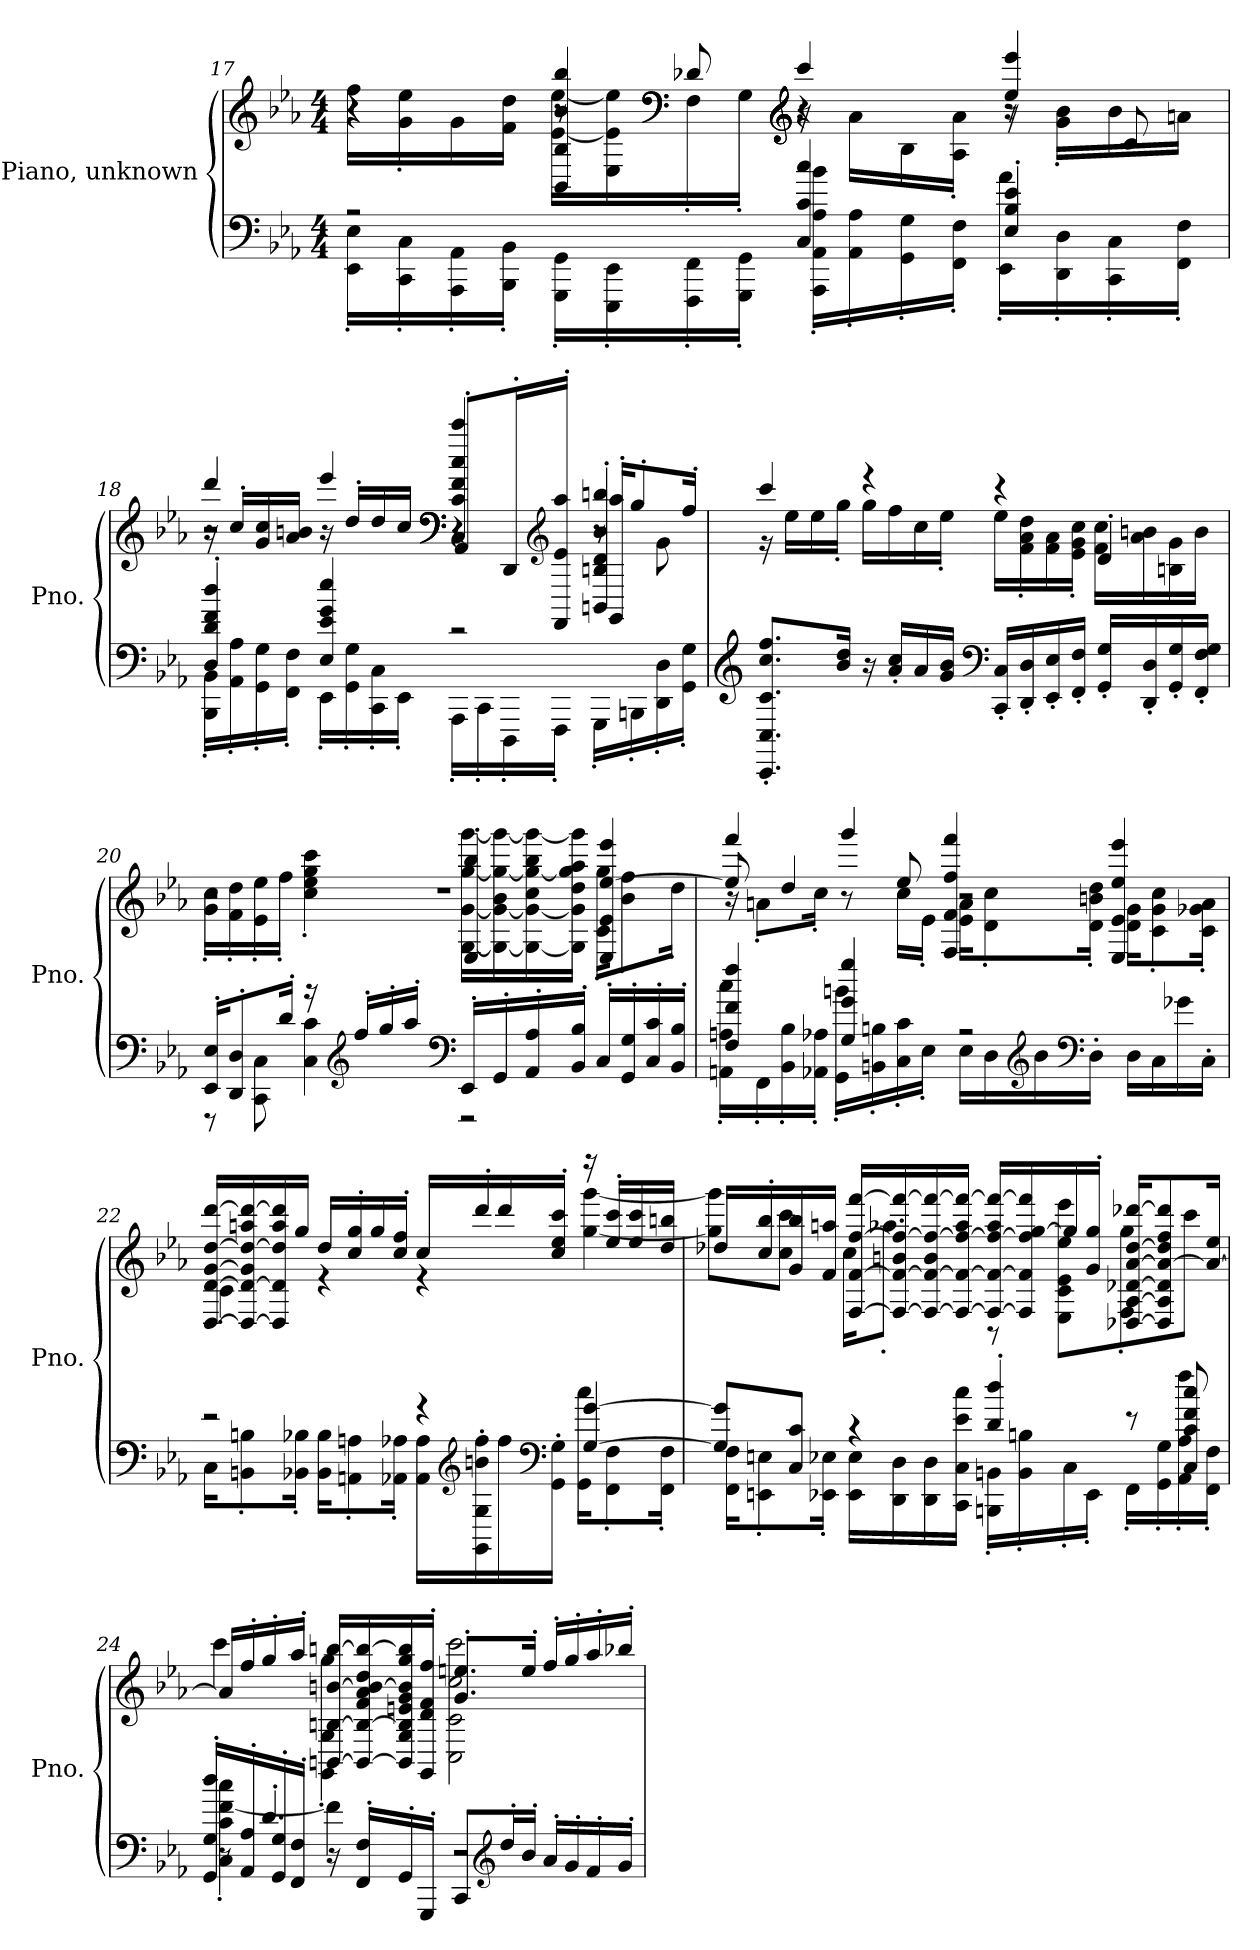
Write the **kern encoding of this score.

**kern	**kern
*part1	*part1
*staff2	*staff1
*I"Piano, unknown	*
*I'Pno.	*
!!LO:LB:g=z
*clefF4	*clefG2
*k[b-e-a-]	*k[b-e-a-]
*M4/4	*M4/4
=17	=17
*^	*^
*	*	*	*^
2r	16EE-\' 16E-\'LL	4r	16ff\LL	4r
.	16CC\' 16C\'	.	16g\' 16ee-\'	.
.	16AAA-\' 16AA-\'	.	16g\	.
.	16BBB-\' 16BB-\'JJ	.	16f\ 16dd\JJ	.
.	16GGG\' 16GG\'LL	4BB-/ 4B-/ 4b-/ 4bb-/	[16e-\ [16ee-\LL	8r
.	16EEE-\' 16EE-\'	.	16E-\ 16e-\] 16ee-\]	.
*	*	*clefF4	*	*
.	16FFF\' 16FF\'	.	16F'\	8d-X/
.	16GGG\' 16GG\'JJ	.	16G'\JJ	.
*	*	*clefG2	*	*
4C/ 4c/ 4cc/	16AAA-\' 16AA-\' 16A-\' 16b-\'LL	4ccc/	16r	4r
.	16AA-\' 16A-\'	.	16a-\LL	.
.	16GG\' 16G\'	.	16B-\	.
.	16FF\' 16F\'JJ	.	16A-\' 16a-\'JJ	.
4E-/' 4B-/' 4e-/'	16EE-\' 16a-\'LL	4ee-/ 4eee-/	16r	8r
.	16DD\' 16D\'	.	16g\' 16b-\'LL	.
.	16CC\' 16C\'	.	16b-\	8c/
.	16FF\' 16F\'JJ	.	16an\JJ	.
!!LO:LB:g=z	!!	!!
=18	=18	=18	=18	=18
4D/' 4d/' 4f/' 4dd/'	16BBB-\' 16BB-\'LL	4ddd/	2r	16r
.	16AA-\' 16A-\'	.	.	16cc'/LL
.	16GG\' 16G\'	.	.	16g/ 16cc/
.	16FF\' 16F\'JJ	.	.	16a-/ 16bn/JJ
4E-/ 4e-/ 4g/ 4ee-/	16EE-'\LL	4eee-/	.	16r
.	16GG\' 16G\'	.	.	16dd'/LL
.	16CC\' 16C\'	.	.	16dd/
.	16EE-'\JJ	.	.	16cc/JJ
*	*	*clefF4	*	*
2r	16AAA-'\LL	4C/ 4c/ 4f/ 4cc/ 4ccc/	4r	8AA-'/L
.	16CC'\	.	.	.
.	16DDD'\	.	.	16DD'/L
*	*	*clefG2	*	*
.	16FFF'\JJ	.	.	16FF/' 16e-/' 16aa-/'JJ
.	16GGG'\LL	4BBn/' 4Bn/' 4d/' 4b/' 4bbn/'	8r	16GG/' 16aa-/'KL
.	16BBBn'\	.	.	8gg'/
.	16DD\' 16D\'	.	8g\	.
.	16GG\' 16G\'JJ	.	.	16ff'/Jk
*v	*v	*	*	*
*	*v	*v	*v
!!LO:LB:g=z
=19	=19
*clefG2	*
*	*^
8.CC/' 8.C/' 8.c/' 8.cc/' 8.ff/'L	4ccc/	16r
.	.	16ee-\LL
.	.	16ee-\
16b-/ 16dd/Jk	.	16gg'\JJ
16r	4r	16gg\LL
16a-/' 16cc/'LL	.	16ff\
16a-/	.	16cc\
16g/ 16b-/JJ	.	16ee-'\JJ
*clefF4	*	*
16CC/' 16C/'LL	4r	16ee-\LL
16DD/' 16D/'	.	16f\' 16a-\' 16dd\'
16EE-/' 16E-/'	.	16f\ 16a-\
16FF/' 16F/'JJ	.	16e-\' 16g\' 16cc\'JJ
16GG/' 16G/'LL	4d'/	16f\ 16cc\LL
16DD/' 16D/'	.	16a-\ 16bn\
16GG/' 16G/'	.	16Bn\ 16g\
16FF/' 16F/' 16G/'JJ	.	16b\JJ
!!LO:LB:g=z
=20	=20	=20
*^	*	*^
16EE-/' 16E-/'KL	8r	1r	16g\' 16cc\'LL	2r
8DD/' 8D/'	.	.	16f\' 16dd\'	.
.	8CC\ 8C\	.	16e-\' 16ee-\'	.
16d'/Jk	.	.	16ff'\JJ	.
16r	4C\ 4c\	.	4cc\' 4ee-\' 4gg\' 4ccc\'	.
*clefG2	*	*	*	*
16ff'/LL	.	.	.	.
16gg'/	.	.	.	.
16aa-'/JJ	.	.	.	.
*clefF4	*	*	*	*
16EE-'/LL	2r	.	[16G\ [16g\ [16gg\ [16ggg\LL	4E-/' 4bb-/'
16GG'/	.	.	16G\_ 16g\_ 16b-\ 16gg\_ 16ggg\_	.
16AA-/' 16A-/'	.	.	16G\_ 16g\_ 16cc\ 16gg\_ 16bb-\ 16ggg\_	.
16BB-/' 16B-/'JJ	.	.	16G\] 16g\] 16dd\ 16gg\] 16aa-\ 16ggg\]JJ	.
16C'/LL	.	.	16c\' 16gg\'KL	4E-/ 4e-/ [4ee-/ 4eee-/
16GG/' 16G/'	.	.	8b-\' 8ff\'	.
16C/' 16c/'	.	.	.	.
16BB-/' 16B-/'JJ	.	.	16dd'\Jk	.
!!LO:LB:g=z	!!	!!
=21	=21	=21	=21	=21
4F/ 4f/ 4ff/	16AAn\' 16An\' 16cc\'LL	4fff/	16r	8ee-/]
.	16FF'\	.	8an'\L	.
.	16BB-\' 16B-\'	.	.	4dd/
.	16AA-X\' 16A-X\'JJ	.	16cc'\Jk	.
4G/ 4g/ 4gg/	16GG\' 16bn\'LL	4ggg/	8r	.
.	16BBn\' 16Bn\'	.	.	.
.	16C\' 16c\'	.	16cc\LL	8ee-/
.	16E-'\JJ	.	16e-'\JJ	.
2r	16E-\LL	2r	16e-\ 16a\KL	4F/ 4f/ 4ff/ 4fff/
.	16D\	.	8d\' 8cc\'	.
*clefG2	*	*	*	*
.	16b\	.	.	.
*clefF4	*	*	*	*
.	16D'\JJ	.	16d\' 16bn\' 16dd\'Jk	.
.	16D\LL	.	16d\ 16g\KL	4E-/ 4e-/ 4ee-/ 4eee-/
.	16C\	.	8c\' 8g\' 8cc\'	.
.	16g-X\	.	.	.
.	16C'\JJ	.	16c\' 16g-X\' 16a\'Jk	.
*	*	*	*v	*v
!!LO:PB:g=z
=22	=22	=22	=22
2r	16C\KL	[16D/ [16d/ [16g/ [16dd/ [16ddd/LL	4c'\
.	8BBn\' 8Bn\'	16D/_ 16d/_ 16g/] 16dd/_ 16aan/ 16ddd/_	.
.	.	16D/] 16d/] 16dd/] 16aa/ 16ddd/]	.
.	16BB-X\' 16B-X\'Jk	16gg/JJ	.
.	16BB-\ 16B-\KL	16dd/LL	4r
.	8AAn\' 8An\'	16cc/' 16gg/'	.
.	.	16gg/	.
.	16AA-X\' 16A-X\'Jk	16cc/' 16ff/'JJ	.
4r	16AA-\ 16A-\LL	16cc/LL	4r
*clefG2	*	*	*
.	16GG\' 16G\' 16bn\' 16ff\'	16ddd'/	.
.	16ff\	16ddd/	.
*clefF4	*	*	*
.	16GG\' 16G\'JJ	16cc/' 16ee-/' 16ccc/'JJ	.
[4G/ [4g/	16GG\ 16cc\KL	16r	[4gg\ [4ggg\
.	8FF\' 8F\'	16ee-/' 16ccc/'LL	.
.	.	16ee-/ 16ccc/	.
.	16FF\' 16F\'Jk	16dd/ 16bbn/JJ	.
!!LO:LB:g=z	!!
=23	=23	=23	=23
8G/] 8g/]L	16FF\ 16F\KL	16dd-X/LL	8gg\] 8ggg\]L
.	8EEn\' 8En\'	16cc/' 16bb-/'	.
8C/ 8c/J	.	16g/ 16bb-/	8cc\ 8ccc\J
.	16EE-X\' 16E-X\'Jk	16f/ 16aan/JJ	.
4r	16EE-\ 16E-\LL	[16F/ [16f/ [16ff/ [16fff/LL	16cc\KL
.	16DD\ 16D\	16F/_ 16f/_ 16bn/ 16ff/_ 16fff/_	8.aa-X'\J
.	16DD\ 16D\	16F/_ 16f/_ 16b/ 16ff/_ 16fff/_	.
.	16CC\ 16C\ 16e-\ 16cc\JJ	16F/_ 16f/_ 16ff/_ 16aa-/ 16fff/_JJ	.
4d/' 4dd/'	16BBBn\' 16BBn\'LL	16F/_ 16f/_ 16ff/_ 16aa-/ 16fff/_LL	8r
.	16BB\' 16Bn\'	16F/] 16f/] 16ff/] [16gg/ 16fff/]	.
.	16C'\	16gg/]	8E-\ 8c\ 8e-\ 8ee-\ 8eee-\L
.	16EE-'\JJ	16g/' 16gg/'JJ	.
8r	16FF'\LL	[16D-X/ [16A-/ [16d-X/ [16a-/ [16dd-/ [16ddd-X/KL	8F\' 8gg\'
.	16GG\' 16G\'	8D-/] 8A-/] 8d-/] 8a-/_ 8dd-/] 8ff/ 8ddd-/]	.
8C/ 8c/ 8f/ 8cc/	16AA-\' 16A-\' 16ff\'	.	8ccc\J
.	16FF\' 16F\'JJ	16a-/_ 16ee-/Jk	.
!!LO:LB:g=z	!!
=24	=24	=24	=24
*	*^	*	*
8r	4C\' 4c\' [4f\' 4cc\'	16GG/' 16G/' 16dd/'LL	16a-/LL]	4ccc\
.	.	16AA-/' 16A-/'	16ff'/	.
4.d'/	.	16GG/' 16G/'	16gg'/	.
.	.	16FF/' 16F/'JJ	16aa-'/JJ	.
.	4f\]	16r	[16BBn/ [16Bn/ [16bn/ [16bbn/LL	4GG\' 4G\' 4gg\'
.	.	16FF/' 16F/'LL	16BB/_ 16B/_ 16f/ 16a-/ 16b/_ 16dd/ 16bb/_	.
.	.	16GG'/	16BB/] 16G/ 16B/] 16en/ 16g/ 16b/] 16gg/ 16bb/]	.
.	.	16GGG'/JJ	16GG/' 16d/' 16f/' 16ff/'JJ	.
2r	2r	8CC/L	8.g/' 8.een/'L	2C\ 2c\ 2cc\ 2ccc\
*clefG2	*	*	*	*
.	.	16dd'/L	.	.
.	.	16b-'/JJ	16ee'/Jk	.
.	.	16a-'/LL	16ff'/LL	.
.	.	16g'/	16gg'/	.
.	.	16f'/	16aa-'/	.
.	.	16g'/JJ	16bb-X'/JJ	.
*v	*v	*v	*	*
*	*v	*v
=	=
*-	*-
